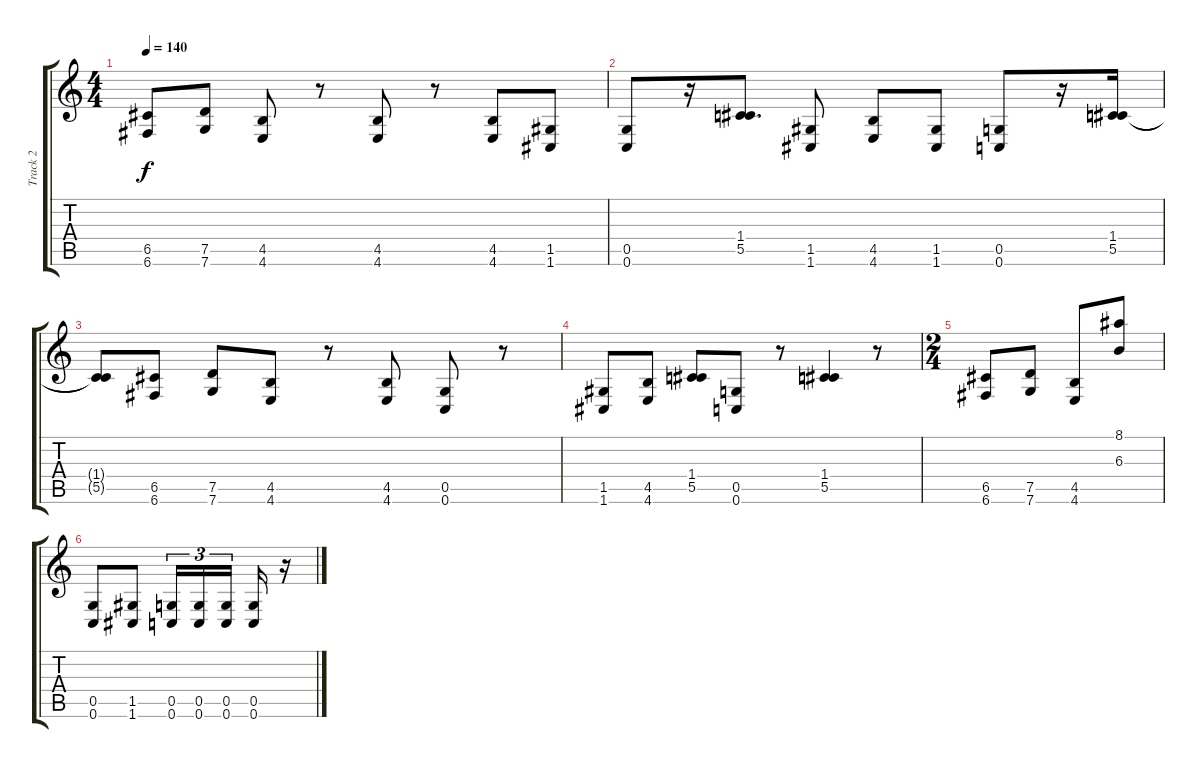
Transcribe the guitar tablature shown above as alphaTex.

\track ("Track 2" "Track 2") {instrument distortionguitar}
\staff {score tabs}
\tuning (D4 A3 F3 C3 G2 C2) {hide}
\ts (4 4)
\tempo 140
\clef g2
\ks c
(6.5 6.6).8{dy f} (7.5 7.6).8 (4.5 4.6).8 r.8 (4.5 4.6).8 r.8 (4.5 4.6).8 (1.5 1.6).8 |
(0.5 0.6).8 r.16 (1.4 5.5).8{d} (1.5 1.6).8 (4.5 4.6).8 (1.5 1.6).8 (0.5 0.6).8 r.16 (1.4 5.5).16 |
(1.4{t} 5.5{t}).8 (6.5 6.6).8 (7.5 7.6).8 (4.5 4.6).8 r.8 (4.5 4.6).8 (0.5 0.6).8 r.8 |
(1.5 1.6).8 (4.5 4.6).8 (1.4 5.5).8 (0.5 0.6).8 r.8 (1.4 5.5).4 r.8 |
\ts (2 4)
(6.5 6.6).8 (7.5 7.6).8 (4.5 4.6).8 (8.1 6.3).8 |
(0.5 0.6).8 (1.5 1.6).8 (0.5 0.6).16{tu (3 2)} (0.5 0.6).16{tu (3 2)} (0.5 0.6).16{tu (3 2) beam splitsecondary} (0.5 0.6).16 r.16
